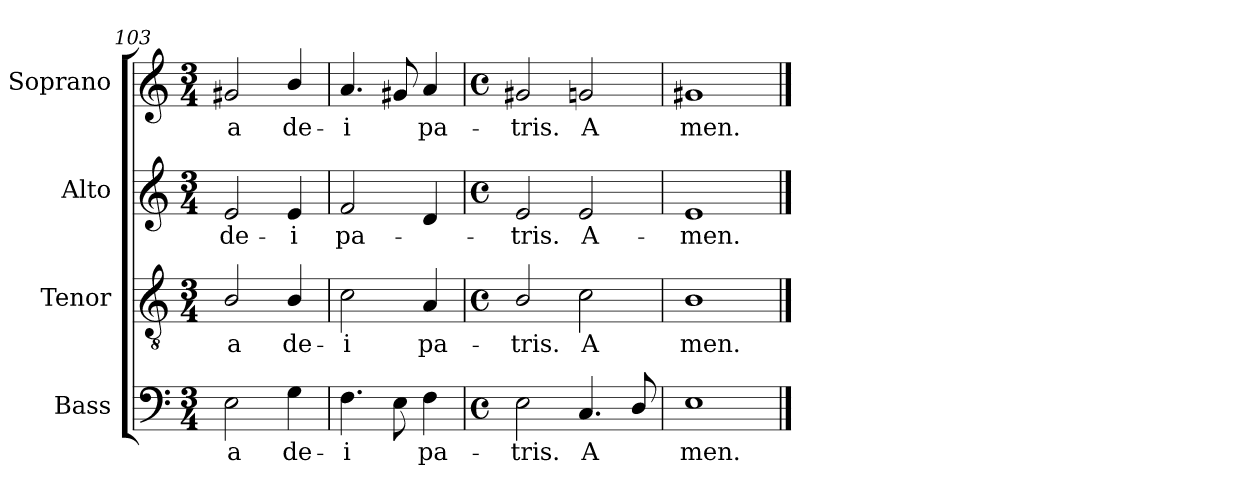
**kern	**text	**kern	**text	**kern	**text	**kern	**text
*part4	*part4	*part3	*part3	*part2	*part2	*part1	*part1
*staff4	*staff4	*staff3	*staff3	*staff2	*staff2	*staff1	*staff1
*I"Bass	*	*I"Tenor	*	*I"Alto	*	*I"Soprano	*
*I'B.	*	*I'T.	*	*I'A.	*	*I'S.	*
*clefF4	*	*clefGv2	*	*clefG2	*	*clefG2	*
*	*	*ITrd7c12	*	*	*	*	*
*k[]	*	*k[]	*	*k[]	*	*k[]	*
*C:	*	*C:	*	*C:	*	*C:	*
*M3/4	*	*M3/4	*	*M3/4	*	*M3/4	*
=103	=103	=103	=103	=103	=103	=103	=103
!	!LO:LY:b:color=#000000	!	!	!	!	!	!
!	!	!	!LO:LY:b:color=#000000	!	!	!	!
!	!	!	!	!	!LO:LY:b:color=#000000	!	!
!	!	!	!	!	!	!	!LO:LY:b:color=#000000
2Ei\	-a	2BBi/	-a	2ei/	de-	2g#Xi/	-a
!	!LO:LY:b:color=#000000	!	!	!	!	!	!
!	!	!	!LO:LY:b:color=#000000	!	!	!	!
!	!	!	!	!	!LO:LY:b:color=#000000	!	!
!	!	!	!	!	!	!	!LO:LY:b:color=#000000
4Gi\	de-	4BBi/	de-	4ei/	-i	4bi/	de-
=104	=104	=104	=104	=104	=104	=104	=104
!	!LO:LY:b:color=#000000	!	!	!	!	!	!
!	!	!	!LO:LY:b:color=#000000	!	!	!	!
!	!	!	!	!	!LO:LY:b:color=#000000	!	!
!	!	!	!	!	!	!	!LO:LY:b:color=#000000
4.Fi\	-i	2Ci\	-i	2fi/	pa-	4.ai/	-i
8Ei\	.	.	.	.	.	8g#Xi/	.
!	!LO:LY:b:color=#000000	!	!	!	!	!	!
!	!	!	!LO:LY:b:color=#000000	!	!	!	!
!	!	!	!	!	!	!	!LO:LY:b:color=#000000
4Fi\	pa-	4AAi/	pa-	4di/	.	4ai/	pa-
=105	=105	=105	=105	=105	=105	=105	=105
*M4/4	*	*M4/4	*	*M4/4	*	*M4/4	*
*met(c)	*	*met(c)	*	*met(c)	*	*met(c)	*
!	!LO:LY:b:color=#000000	!	!	!	!	!	!
!	!	!	!LO:LY:b:color=#000000	!	!	!	!
!	!	!	!	!	!LO:LY:b:color=#000000	!	!
!	!	!	!	!	!	!	!LO:LY:b:color=#000000
2Ei\	-tris.	2BBi/	-tris.	2ei/	-tris.	2g#Xi/	-tris.
!	!LO:LY:b:color=#000000	!	!	!	!	!	!
!	!	!	!LO:LY:b:color=#000000	!	!	!	!
!	!	!	!	!	!LO:LY:b:color=#000000	!	!
!	!	!	!	!	!	!	!LO:LY:b:color=#000000
4.Ci/	A	2Ci\	A	2ei/	A-	2gni/	A
8Di/	.	.	.	.	.	.	.
=106	=106	=106	=106	=106	=106	=106	=106
!	!LO:LY:b:color=#000000	!	!	!	!	!	!
!	!	!	!LO:LY:b:color=#000000	!	!	!	!
!	!	!	!	!	!LO:LY:b:color=#000000	!	!
!	!	!	!	!	!	!	!LO:LY:b:color=#000000
1Ei	men.	1BBi	men.	1ei	-men.	1g#Xi	men.
==	==	==	==	==	==	==	==
*-	*-	*-	*-	*-	*-	*-	*-
